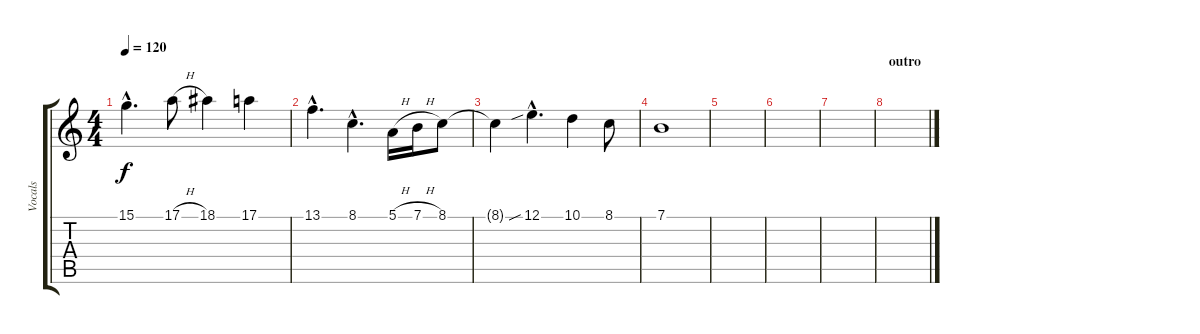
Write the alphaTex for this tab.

\track ("Vocals " "Vocals ") {instrument pad8sweep}
\staff {score tabs}
\tuning (E4 B3 G3 D3 A2 E2) {hide}
\ts (4 4)
\tempo 120
\clef g2
\ks c
15.1{hac}.4{d dy f} 17.1{h}.8 18.1.4 17.1.4 |
13.1{hac}.4{d} 8.1{hac}.4{d} 5.1{h}.16 7.1{h}.16 8.1.8 |
8.1{t}.4 12.1{sib hac}.4{d} 10.1.4 8.1.8 |
7.1.1 |
|
|
|
\section ("" "outro")
